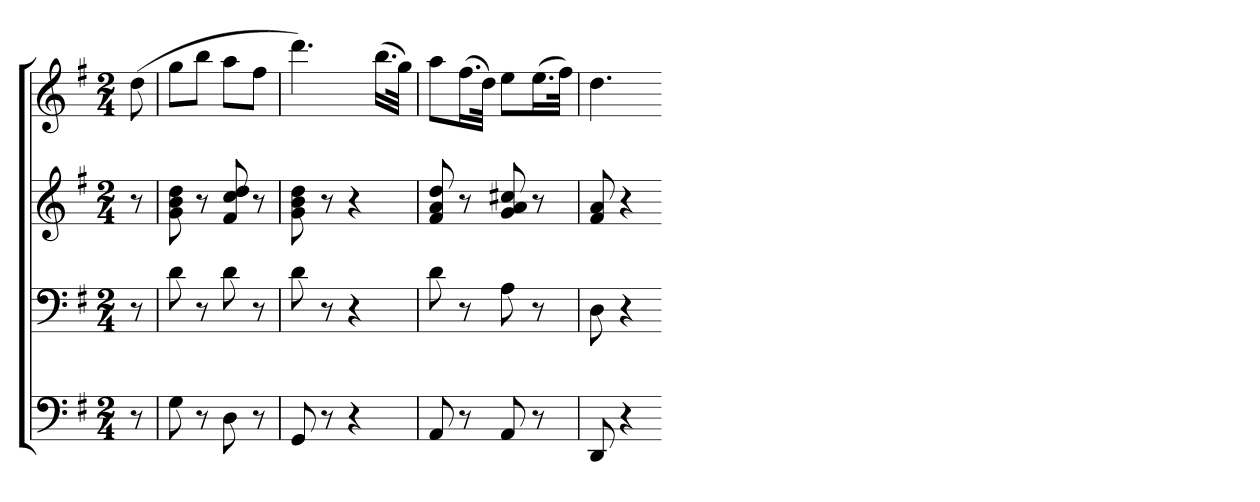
**kern	**kern	**kern	**kern
*part4	*part3	*part2	*part1
*staff4	*staff3	*staff2	*staff1
*clefF4	*clefF4	*clefG2	*clefG2
*k[f#]	*k[f#]	*k[f#]	*k[f#]
*G:	*G:	*G:	*G:
*M2/4	*M2/4	*M2/4	*M2/4
=	=	=	=
8r	8r	8r	(8dd
=	=	=	=
8G	8d	8g 8b 8dd	8ggL
8r	8r	8r	8bbJ
8D	8d	8f# 8cc 8dd	8aaL
8r	8r	8r	8ff#J
=	=	=	=
8GG	8d	8g 8b 8dd	4.ddd)
8r	8r	8r	.
4r	4r	4r	.
.	.	.	(16.bbLL
.	.	.	32ggJJk)
=	=	=	=
8AA	8d	8f# 8a 8dd	8aaL
8r	8r	8r	(16.ff#L
.	.	.	32ddJJk)
8AA	8A	8g 8a 8cc#X	8eeL
8r	8r	8r	(16.eeL
.	.	.	32ff#JJk)
=	=	=	=
8DD	8D	8f# 8a	4.dd
4r	4r	4r	.
=-	=-	=-	=-
*-	*-	*-	*-
